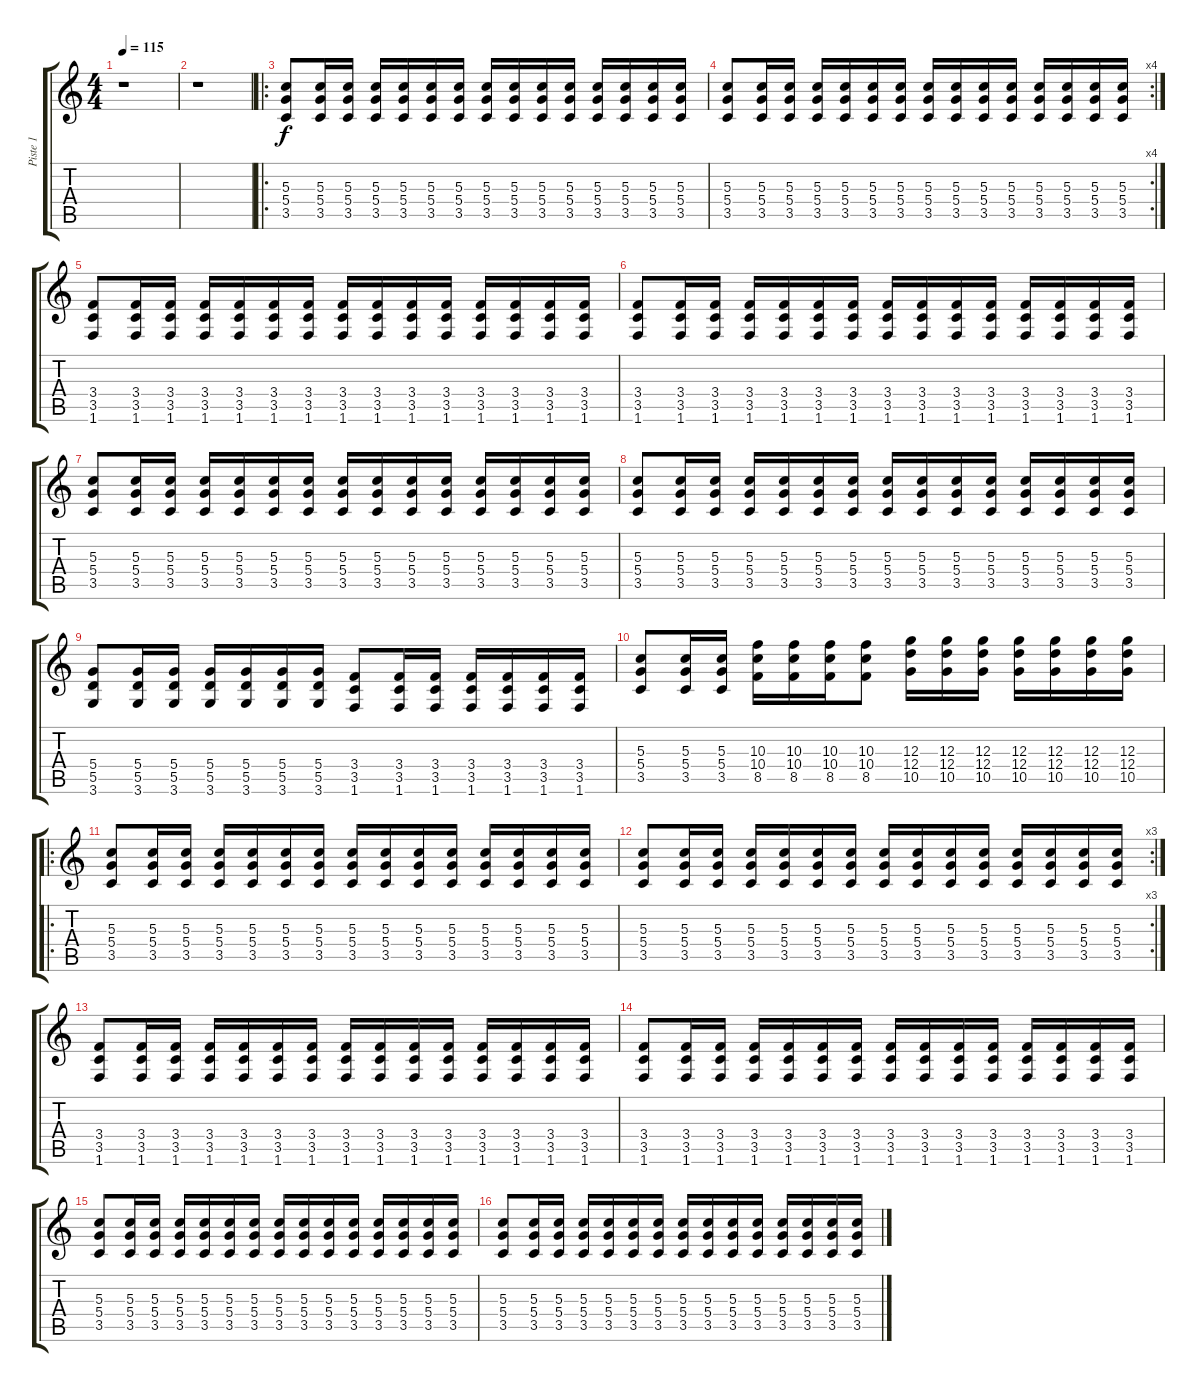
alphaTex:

\track ("Piste 1" "Piste 1") {instrument distortionguitar}
\staff {score tabs}
\tuning (E4 B3 G3 D3 A2 E2) {hide}
\ts (4 4)
\tempo 115
\clef g2
\ks c
r.1{dy f instrument distortionguitar} |
r.1 |
\ro
(5.3 5.4 3.5).8 (5.3 5.4 3.5).16 (5.3 5.4 3.5).16 (5.3 5.4 3.5).16 (5.3 5.4 3.5).16 (5.3 5.4 3.5).16 (5.3 5.4 3.5).16 (5.3 5.4 3.5).16 (5.3 5.4 3.5).16 (5.3 5.4 3.5).16 (5.3 5.4 3.5).16 (5.3 5.4 3.5).16 (5.3 5.4 3.5).16 (5.3 5.4 3.5).16 (5.3 5.4 3.5).16 |
\rc 4
(5.3 5.4 3.5).8 (5.3 5.4 3.5).16 (5.3 5.4 3.5).16 (5.3 5.4 3.5).16 (5.3 5.4 3.5).16 (5.3 5.4 3.5).16 (5.3 5.4 3.5).16 (5.3 5.4 3.5).16 (5.3 5.4 3.5).16 (5.3 5.4 3.5).16 (5.3 5.4 3.5).16 (5.3 5.4 3.5).16 (5.3 5.4 3.5).16 (5.3 5.4 3.5).16 (5.3 5.4 3.5).16 |
(3.4 3.5 1.6).8 (3.4 3.5 1.6).16 (3.4 3.5 1.6).16 (3.4 3.5 1.6).16 (3.4 3.5 1.6).16 (3.4 3.5 1.6).16 (3.4 3.5 1.6).16 (3.4 3.5 1.6).16 (3.4 3.5 1.6).16 (3.4 3.5 1.6).16 (3.4 3.5 1.6).16 (3.4 3.5 1.6).16 (3.4 3.5 1.6).16 (3.4 3.5 1.6).16 (3.4 3.5 1.6).16 |
(3.4 3.5 1.6).8 (3.4 3.5 1.6).16 (3.4 3.5 1.6).16 (3.4 3.5 1.6).16 (3.4 3.5 1.6).16 (3.4 3.5 1.6).16 (3.4 3.5 1.6).16 (3.4 3.5 1.6).16 (3.4 3.5 1.6).16 (3.4 3.5 1.6).16 (3.4 3.5 1.6).16 (3.4 3.5 1.6).16 (3.4 3.5 1.6).16 (3.4 3.5 1.6).16 (3.4 3.5 1.6).16 |
(5.3 5.4 3.5).8 (5.3 5.4 3.5).16 (5.3 5.4 3.5).16 (5.3 5.4 3.5).16 (5.3 5.4 3.5).16 (5.3 5.4 3.5).16 (5.3 5.4 3.5).16 (5.3 5.4 3.5).16 (5.3 5.4 3.5).16 (5.3 5.4 3.5).16 (5.3 5.4 3.5).16 (5.3 5.4 3.5).16 (5.3 5.4 3.5).16 (5.3 5.4 3.5).16 (5.3 5.4 3.5).16 |
(5.3 5.4 3.5).8 (5.3 5.4 3.5).16 (5.3 5.4 3.5).16 (5.3 5.4 3.5).16 (5.3 5.4 3.5).16 (5.3 5.4 3.5).16 (5.3 5.4 3.5).16 (5.3 5.4 3.5).16 (5.3 5.4 3.5).16 (5.3 5.4 3.5).16 (5.3 5.4 3.5).16 (5.3 5.4 3.5).16 (5.3 5.4 3.5).16 (5.3 5.4 3.5).16 (5.3 5.4 3.5).16 |
(5.4 5.5 3.6).8 (5.4 5.5 3.6).16 (5.4 5.5 3.6).16 (5.4 5.5 3.6).16 (5.4 5.5 3.6).16 (5.4 5.5 3.6).16 (5.4 5.5 3.6).16 (3.4 3.5 1.6).8 (3.4 3.5 1.6).16 (3.4 3.5 1.6).16 (3.4 3.5 1.6).16 (3.4 3.5 1.6).16 (3.4 3.5 1.6).16 (3.4 3.5 1.6).16 |
(5.3 5.4 3.5).8 (5.3 5.4 3.5).16 (5.3 5.4 3.5).16 (10.3 10.4 8.5).16 (10.3 10.4 8.5).16 (10.3 10.4 8.5).16 (10.3 10.4 8.5).8 (12.3 12.4 10.5).16 (12.3 12.4 10.5).16 (12.3 12.4 10.5).16 (12.3 12.4 10.5).16 (12.3 12.4 10.5).16 (12.3 12.4 10.5).16 (12.3 12.4 10.5).16 |
\ro
(5.3 5.4 3.5).8 (5.3 5.4 3.5).16 (5.3 5.4 3.5).16 (5.3 5.4 3.5).16 (5.3 5.4 3.5).16 (5.3 5.4 3.5).16 (5.3 5.4 3.5).16 (5.3 5.4 3.5).16 (5.3 5.4 3.5).16 (5.3 5.4 3.5).16 (5.3 5.4 3.5).16 (5.3 5.4 3.5).16 (5.3 5.4 3.5).16 (5.3 5.4 3.5).16 (5.3 5.4 3.5).16 |
\rc 3
(5.3 5.4 3.5).8 (5.3 5.4 3.5).16 (5.3 5.4 3.5).16 (5.3 5.4 3.5).16 (5.3 5.4 3.5).16 (5.3 5.4 3.5).16 (5.3 5.4 3.5).16 (5.3 5.4 3.5).16 (5.3 5.4 3.5).16 (5.3 5.4 3.5).16 (5.3 5.4 3.5).16 (5.3 5.4 3.5).16 (5.3 5.4 3.5).16 (5.3 5.4 3.5).16 (5.3 5.4 3.5).16 |
(3.4 3.5 1.6).8 (3.4 3.5 1.6).16 (3.4 3.5 1.6).16 (3.4 3.5 1.6).16 (3.4 3.5 1.6).16 (3.4 3.5 1.6).16 (3.4 3.5 1.6).16 (3.4 3.5 1.6).16 (3.4 3.5 1.6).16 (3.4 3.5 1.6).16 (3.4 3.5 1.6).16 (3.4 3.5 1.6).16 (3.4 3.5 1.6).16 (3.4 3.5 1.6).16 (3.4 3.5 1.6).16 |
(3.4 3.5 1.6).8 (3.4 3.5 1.6).16 (3.4 3.5 1.6).16 (3.4 3.5 1.6).16 (3.4 3.5 1.6).16 (3.4 3.5 1.6).16 (3.4 3.5 1.6).16 (3.4 3.5 1.6).16 (3.4 3.5 1.6).16 (3.4 3.5 1.6).16 (3.4 3.5 1.6).16 (3.4 3.5 1.6).16 (3.4 3.5 1.6).16 (3.4 3.5 1.6).16 (3.4 3.5 1.6).16 |
(5.3 5.4 3.5).8 (5.3 5.4 3.5).16 (5.3 5.4 3.5).16 (5.3 5.4 3.5).16 (5.3 5.4 3.5).16 (5.3 5.4 3.5).16 (5.3 5.4 3.5).16 (5.3 5.4 3.5).16 (5.3 5.4 3.5).16 (5.3 5.4 3.5).16 (5.3 5.4 3.5).16 (5.3 5.4 3.5).16 (5.3 5.4 3.5).16 (5.3 5.4 3.5).16 (5.3 5.4 3.5).16 |
(5.3 5.4 3.5).8 (5.3 5.4 3.5).16 (5.3 5.4 3.5).16 (5.3 5.4 3.5).16 (5.3 5.4 3.5).16 (5.3 5.4 3.5).16 (5.3 5.4 3.5).16 (5.3 5.4 3.5).16 (5.3 5.4 3.5).16 (5.3 5.4 3.5).16 (5.3 5.4 3.5).16 (5.3 5.4 3.5).16 (5.3 5.4 3.5).16 (5.3 5.4 3.5).16 (5.3 5.4 3.5).16
